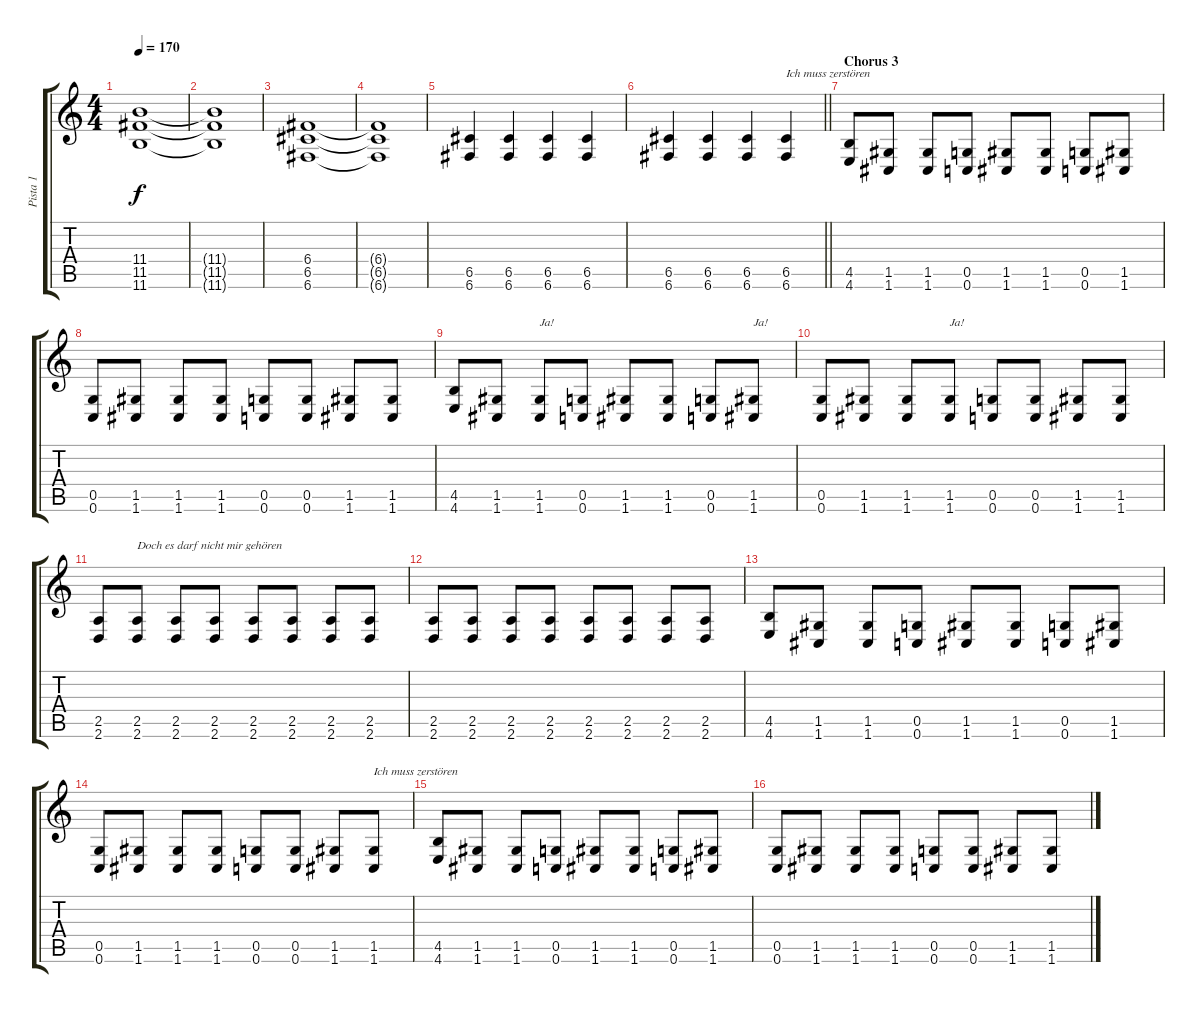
\track ("Pista 1" "Pista 1") {instrument distortionguitar}
\staff {score tabs}
\tuning (D4 A3 F3 C3 G2 C2) {hide}
\ts (4 4)
\tempo 170
\clef g2
\ks c
(11.4 11.5 11.6).1{dy f} |
(11.4{t} 11.5{t} 11.6{t}).1 |
(6.4 6.5 6.6).1 |
(6.4{t} 6.5{t} 6.6{t}).1 |
(6.5 6.6).4 (6.5 6.6).4 (6.5 6.6).4 (6.5 6.6).4 |
\barLineRight lightlight
(6.5 6.6).4 (6.5 6.6).4 (6.5 6.6).4 (6.5 6.6).4{txt "Ich muss zerstören"} |
\section ("" "Chorus 3")
(4.5 4.6).8 (1.5 1.6).8 (1.5 1.6).8 (0.5 0.6).8 (1.5 1.6).8 (1.5 1.6).8 (0.5 0.6).8 (1.5 1.6).8 |
(0.5 0.6).8 (1.5 1.6).8 (1.5 1.6).8 (1.5 1.6).8 (0.5 0.6).8 (0.5 0.6).8 (1.5 1.6).8 (1.5 1.6).8 |
(4.5 4.6).8 (1.5 1.6).8 (1.5 1.6).8{txt "Ja!"} (0.5 0.6).8 (1.5 1.6).8 (1.5 1.6).8 (0.5 0.6).8 (1.5 1.6).8{txt "Ja!"} |
(0.5 0.6).8 (1.5 1.6).8 (1.5 1.6).8 (1.5 1.6).8{txt "Ja!"} (0.5 0.6).8 (0.5 0.6).8 (1.5 1.6).8 (1.5 1.6).8 |
(2.5 2.6).8 (2.5 2.6).8{txt "Doch es darf nicht mir gehören"} (2.5 2.6).8 (2.5 2.6).8 (2.5 2.6).8 (2.5 2.6).8 (2.5 2.6).8 (2.5 2.6).8 |
(2.5 2.6).8 (2.5 2.6).8 (2.5 2.6).8 (2.5 2.6).8 (2.5 2.6).8 (2.5 2.6).8 (2.5 2.6).8 (2.5 2.6).8 |
(4.5 4.6).8 (1.5 1.6).8 (1.5 1.6).8 (0.5 0.6).8 (1.5 1.6).8 (1.5 1.6).8 (0.5 0.6).8 (1.5 1.6).8 |
(0.5 0.6).8 (1.5 1.6).8 (1.5 1.6).8 (1.5 1.6).8 (0.5 0.6).8 (0.5 0.6).8 (1.5 1.6).8 (1.5 1.6).8{txt "Ich muss zerstören"} |
(4.5 4.6).8 (1.5 1.6).8 (1.5 1.6).8 (0.5 0.6).8 (1.5 1.6).8 (1.5 1.6).8 (0.5 0.6).8 (1.5 1.6).8 |
(0.5 0.6).8 (1.5 1.6).8 (1.5 1.6).8 (1.5 1.6).8 (0.5 0.6).8 (0.5 0.6).8 (1.5 1.6).8 (1.5 1.6).8
